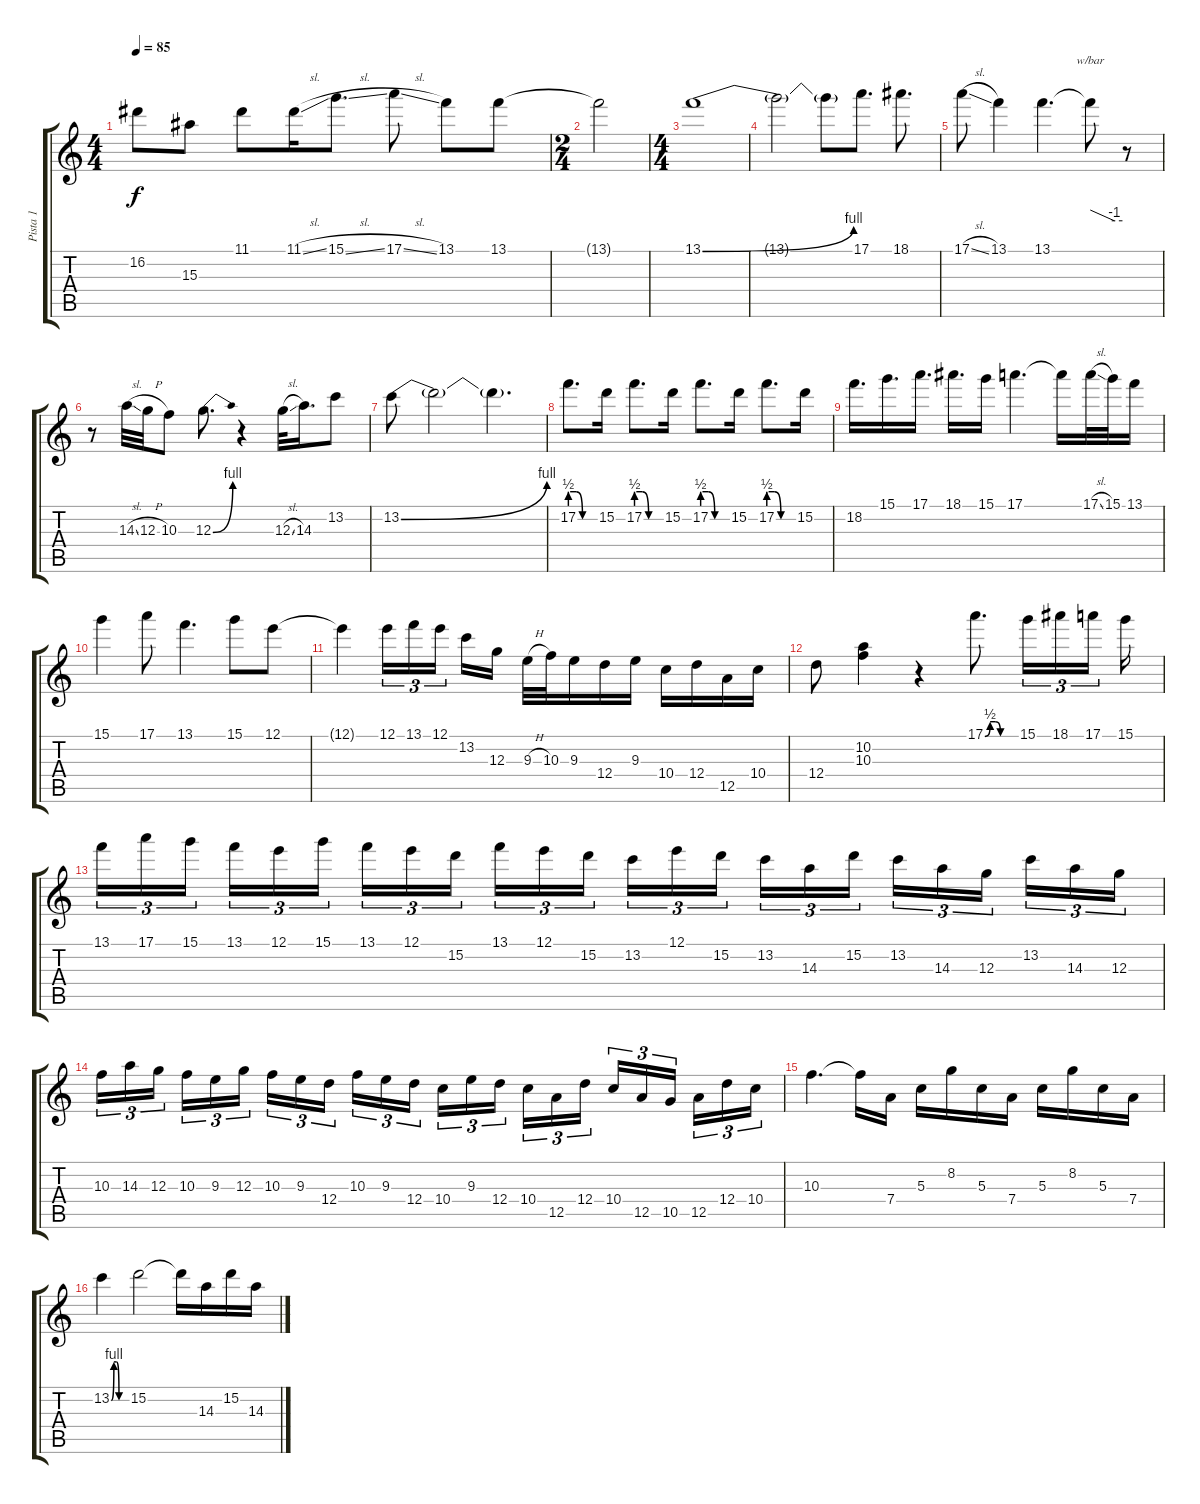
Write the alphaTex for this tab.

\track ("Pista 1" "Pista 1") {instrument overdrivenguitar}
\staff {score tabs}
\tuning (E4 B3 G3 D3 A2 E2) {hide}
\ts (4 4)
\tempo 85
\clef g2
\ks c
16.2.8{dy f} 15.3.8 11.1.8 11.1{sl}.16 15.1{sl}.8{d} 17.1{sl}.8 13.1.8 13.1.8 |
\ts (2 4)
13.1{t}.2 |
\ts (4 4)
13.1{be (bend 0 0 60 4)}.1 |
13.1{t}.2 13.1{t}.8 17.1.8{d} 18.1.8{d} |
17.1{sl}.8 13.1.4 13.1.4{d} 13.1{t}.8{tbe (custom default 0 0 45 -4 60 -4)} r.8 |
r.8 14.3{sl}.32 12.3{h}.32 10.3.8 12.3{be (bend 0 0 60 4)}.8{d} r.4 12.3{sl}.32 14.3.16{d} 13.2.8 |
13.2{be (bend 0 0 60 4)}.8 13.2{t}.2 13.2{t}.4{d} |
17.2{be (custom 0 2 15 2 30 0 60 0)}.8{d} 15.2.16 17.2{be (custom 0 2 15 2 30 0 60 0)}.8{d} 15.2.16 17.2{be (custom 0 2 15 2 30 0 60 0)}.8{d} 15.2.16 17.2{be (custom 0 2 15 2 30 0 60 0)}.8{d} 15.2.16 |
18.2.16{d} 15.1.16{d} 17.1.16{d} 18.1.16{d} 15.1.16 17.1.4{d} 17.1{t}.16 17.1{sl}.32 15.1.32 13.1.16 |
15.1.4 17.1.8 13.1.4{d} 15.1.8 12.1.8 |
12.1{t}.4 12.1.16{tu (3 2)} 13.1.16{tu (3 2)} 12.1.16{tu (3 2) beam splitsecondary} 13.2.16 12.3.16 9.3{h}.32 10.3.32 9.3.16 12.4.16 9.3.16 10.4.16 12.4.16 12.5.16 10.4.16 |
12.4.8 (10.2 10.3).4 r.4 17.1{be (custom 0 0 10 2 20 2 30 0 60 0)}.8{d} 15.1.16{tu (3 2)} 18.1.16{tu (3 2)} 17.1.16{tu (3 2) beam splitsecondary} 15.1.16 |
13.1.16{tu (3 2)} 17.1.16{tu (3 2)} 15.1.16{tu (3 2) beam splitsecondary} 13.1.16{tu (3 2)} 12.1.16{tu (3 2)} 15.1.16{tu (3 2)} 13.1.16{tu (3 2)} 12.1.16{tu (3 2)} 15.2.16{tu (3 2) beam splitsecondary} 13.1.16{tu (3 2)} 12.1.16{tu (3 2)} 15.2.16{tu (3 2)} 13.2.16{tu (3 2)} 12.1.16{tu (3 2)} 15.2.16{tu (3 2) beam splitsecondary} 13.2.16{tu (3 2)} 14.3.16{tu (3 2)} 15.2.16{tu (3 2)} 13.2.16{tu (3 2)} 14.3.16{tu (3 2)} 12.3.16{tu (3 2) beam splitsecondary} 13.2.16{tu (3 2)} 14.3.16{tu (3 2)} 12.3.16{tu (3 2)} |
10.3.16{tu (3 2)} 14.3.16{tu (3 2)} 12.3.16{tu (3 2) beam splitsecondary} 10.3.16{tu (3 2)} 9.3.16{tu (3 2)} 12.3.16{tu (3 2)} 10.3.16{tu (3 2)} 9.3.16{tu (3 2)} 12.4.16{tu (3 2) beam splitsecondary} 10.3.16{tu (3 2)} 9.3.16{tu (3 2)} 12.4.16{tu (3 2)} 10.4.16{tu (3 2)} 9.3.16{tu (3 2)} 12.4.16{tu (3 2) beam splitsecondary} 10.4.16{tu (3 2)} 12.5.16{tu (3 2)} 12.4.16{tu (3 2)} 10.4.16{tu (3 2)} 12.5.16{tu (3 2)} 10.5.16{tu (3 2) beam splitsecondary} 12.5.16{tu (3 2)} 12.4.16{tu (3 2)} 10.4.16{tu (3 2)} |
10.3.4{d} 10.3{t}.16 7.4.16 5.3.16 8.2.16 5.3.16 7.4.16 5.3.16 8.2.16 5.3.16 7.4.16 |
13.2{be (custom 0 0 10 4 20 4 30 0 60 0)}.4 15.2.2 15.2{t}.16 14.3.16 15.2.16 14.3.16
